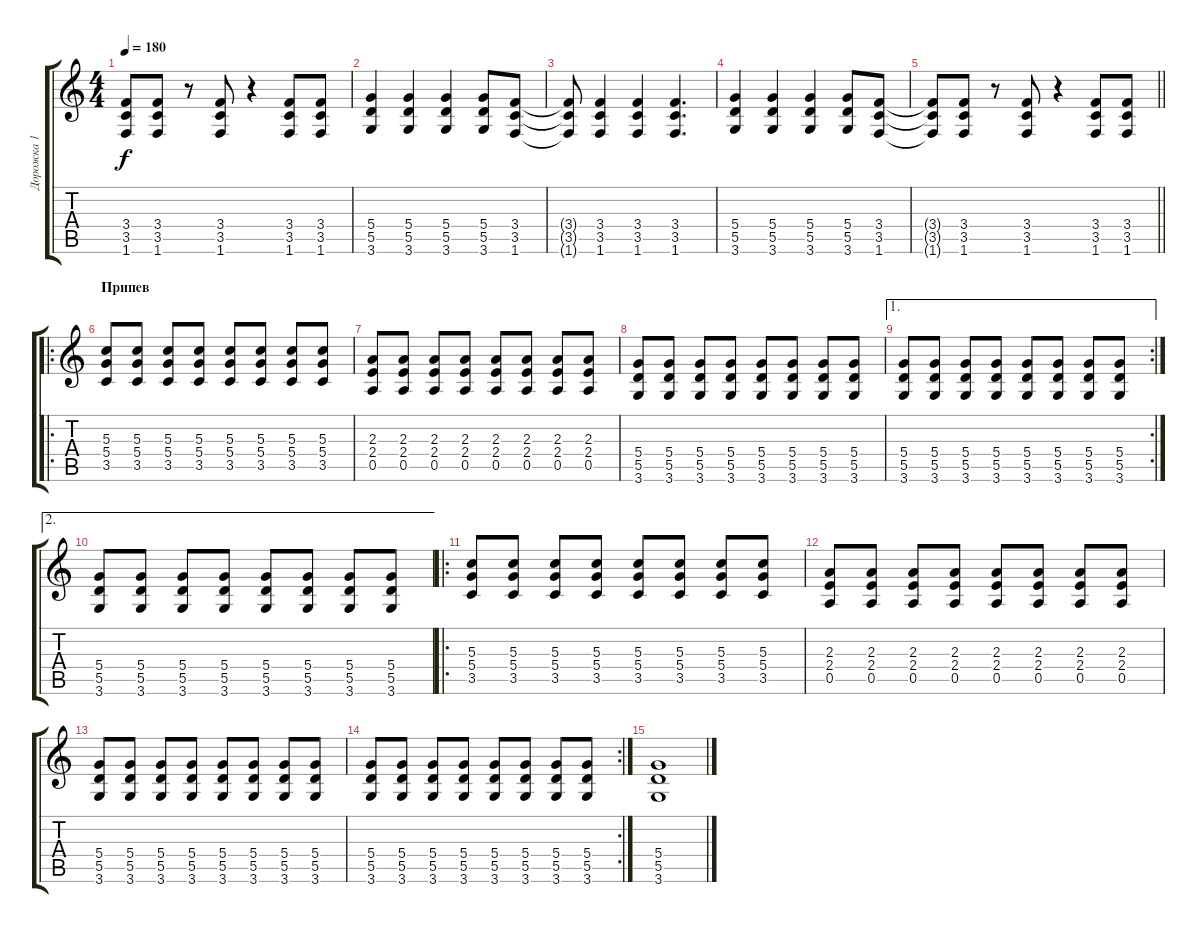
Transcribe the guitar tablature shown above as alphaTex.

\track ("Дорожка 1" "Дорожка 1") {instrument overdrivenguitar}
\staff {score tabs}
\tuning (E4 B3 G3 D3 A2 E2) {hide}
\ts (4 4)
\tempo 180
\clef g2
\ks c
(3.4{t} 3.5{t} 1.6{t}).8{dy f} (3.4 3.5 1.6).8 r.8 (3.4 3.5 1.6).8 r.4 (3.4 3.5 1.6).8 (3.4 3.5 1.6).8 |
(5.4 5.5 3.6).4 (5.4 5.5 3.6).4 (5.4 5.5 3.6).4 (5.4 5.5 3.6).8 (3.4 3.5 1.6).8 |
(3.4{t} 3.5{t} 1.6{t}).8 (3.4 3.5 1.6).4 (3.4 3.5 1.6).4 (3.4 3.5 1.6).4{d} |
(5.4 5.5 3.6).4 (5.4 5.5 3.6).4 (5.4 5.5 3.6).4 (5.4 5.5 3.6).8 (3.4 3.5 1.6).8 |
\barLineRight lightlight
(3.4{t} 3.5{t} 1.6{t}).8 (3.4 3.5 1.6).8 r.8 (3.4 3.5 1.6).8 r.4 (3.4 3.5 1.6).8 (3.4 3.5 1.6).8 |
\ro
\section ("" "Припев")
(5.3 5.4 3.5).8 (5.3 5.4 3.5).8 (5.3 5.4 3.5).8 (5.3 5.4 3.5).8 (5.3 5.4 3.5).8 (5.3 5.4 3.5).8 (5.3 5.4 3.5).8 (5.3 5.4 3.5).8 |
(2.3 2.4 0.5).8 (2.3 2.4 0.5).8 (2.3 2.4 0.5).8 (2.3 2.4 0.5).8 (2.3 2.4 0.5).8 (2.3 2.4 0.5).8 (2.3 2.4 0.5).8 (2.3 2.4 0.5).8 |
(5.4 5.5 3.6).8 (5.4 5.5 3.6).8 (5.4 5.5 3.6).8 (5.4 5.5 3.6).8 (5.4 5.5 3.6).8 (5.4 5.5 3.6).8 (5.4 5.5 3.6).8 (5.4 5.5 3.6).8 |
\ae 1
\rc 2
(5.4 5.5 3.6).8 (5.4 5.5 3.6).8 (5.4 5.5 3.6).8 (5.4 5.5 3.6).8 (5.4 5.5 3.6).8 (5.4 5.5 3.6).8 (5.4 5.5 3.6).8 (5.4 5.5 3.6).8 |
\ae 2
(5.4 5.5 3.6).8 (5.4 5.5 3.6).8 (5.4 5.5 3.6).8 (5.4 5.5 3.6).8 (5.4 5.5 3.6).8 (5.4 5.5 3.6).8 (5.4 5.5 3.6).8 (5.4 5.5 3.6).8 |
\ro
(5.3 5.4 3.5).8 (5.3 5.4 3.5).8 (5.3 5.4 3.5).8 (5.3 5.4 3.5).8 (5.3 5.4 3.5).8 (5.3 5.4 3.5).8 (5.3 5.4 3.5).8 (5.3 5.4 3.5).8 |
(2.3 2.4 0.5).8 (2.3 2.4 0.5).8 (2.3 2.4 0.5).8 (2.3 2.4 0.5).8 (2.3 2.4 0.5).8 (2.3 2.4 0.5).8 (2.3 2.4 0.5).8 (2.3 2.4 0.5).8 |
(5.4 5.5 3.6).8 (5.4 5.5 3.6).8 (5.4 5.5 3.6).8 (5.4 5.5 3.6).8 (5.4 5.5 3.6).8 (5.4 5.5 3.6).8 (5.4 5.5 3.6).8 (5.4 5.5 3.6).8 |
\rc 2
(5.4 5.5 3.6).8 (5.4 5.5 3.6).8 (5.4 5.5 3.6).8 (5.4 5.5 3.6).8 (5.4 5.5 3.6).8 (5.4 5.5 3.6).8 (5.4 5.5 3.6).8 (5.4 5.5 3.6).8 |
(5.4 5.5 3.6).1
